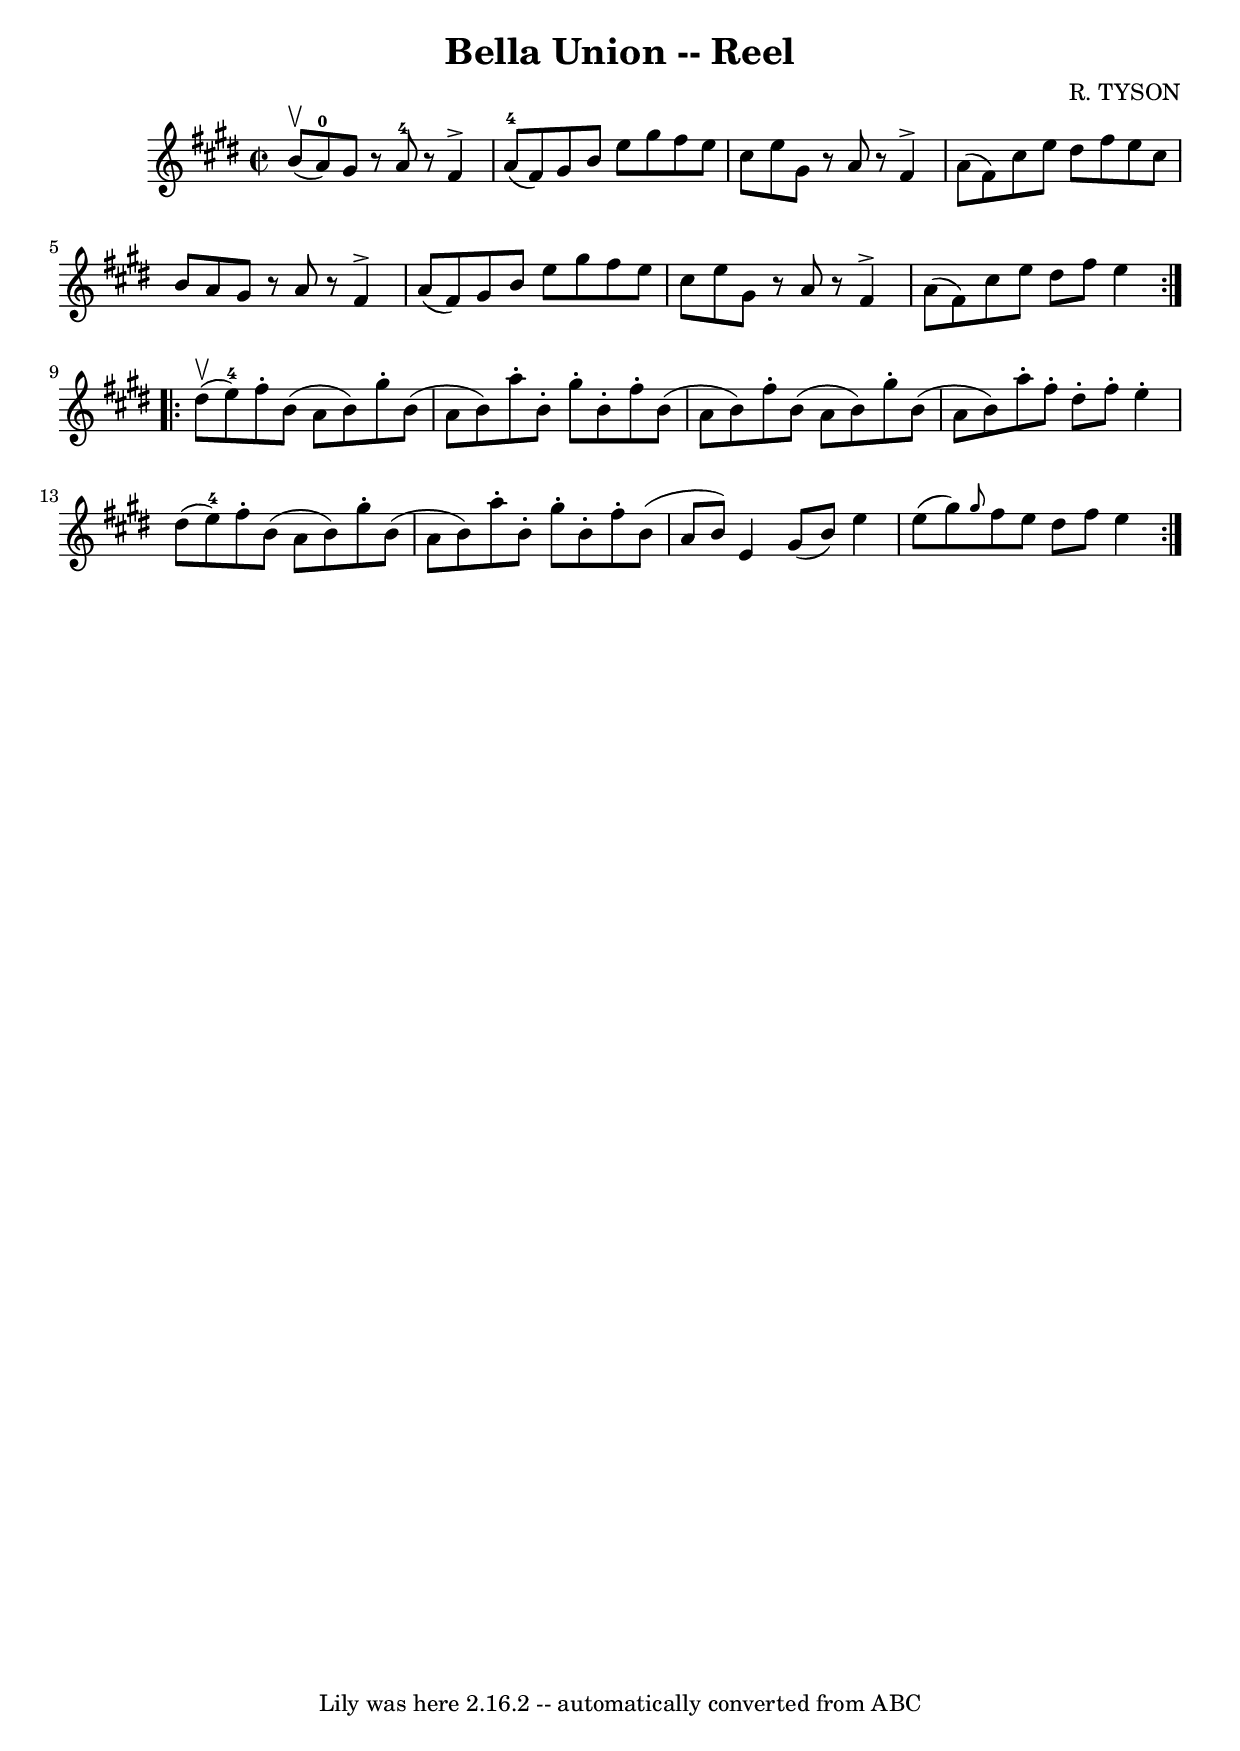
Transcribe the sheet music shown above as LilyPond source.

\version "2.16.2"
\include "Mammoth.ily"
\header {
  %% book = "Ryan's Mammoth Collection"
  composer = "R. TYSON"
  crossRefNumber = "1"
  footnotes = "\\\\242"
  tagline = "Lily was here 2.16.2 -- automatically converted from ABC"
  title = "Bella Union -- Reel"

}
voicedefault =  {



  \repeat volta 2 {

    \override Staff.TimeSignature #'style = #'C
    \time 2/2 
    \key e \major
    b'8^\upbow(a'8-0) |
    gis'8    r8  
    a'8-4   r8 fis'4^\accent a'8-4(fis'8)   |
    gis'8    
    b'8 e''8 gis''8 fis''8 e''8 cis''8 e''8    |
    gis'8   
    r8 a'8    r8 fis'4^\accent a'8 (fis'8)   |
    cis''8 e''8  
    dis''8 fis''8 e''8 cis''8 b'8 a'8    |
    gis'8    r8 
    a'8    r8 fis'4^\accent a'8 (fis'8)   |
    gis'8 b'8    
    e''8 gis''8 fis''8 e''8 cis''8 e''8    |
    gis'8    r8 
    a'8    r8 fis'4^\accent a'8 (fis'8)   |
    cis''8 e''8    
    dis''8 fis''8 e''4    
  }     
  \repeat volta 2 {
    dis''8^\upbow(e''8 -4) |
    fis''8 -. b'8 (a'8 b'8) gis''8 -. b'8 (
    a'8 b'8)   |
    a''8 -. b'8 -. gis''8 -. b'8 -. fis''8 -.   
    b'8 (a'8 b'8)   |
    fis''8 -. b'8 (a'8 b'8) gis''8 -. b'8 (a'8 b'8)   |
    a''8 -. fis''8 -. dis''8 -.   
    fis''8 -. e''4 -. dis''8 (e''8-4)   |
    fis''8 -. b'8 (
    a'8 b'8) gis''8 -. b'8 (a'8 b'8)   |
    a''8 -. b'8 -. gis''8 -. b'8 -. fis''8 -. b'8 (a'8 b'8)   |
    e'4   
    gis'8 (b'8) e''4 e''8 (gis''8)   |
    \grace {    
      gis''8  
    } fis''8 e''8 dis''8 fis''8 e''4    
  }   

}

\score{
  <<

    \context Staff="default"
    {
      \voicedefault 
      
    }

  >>
  \layout {
    
  }
  \midi {
  }

}
